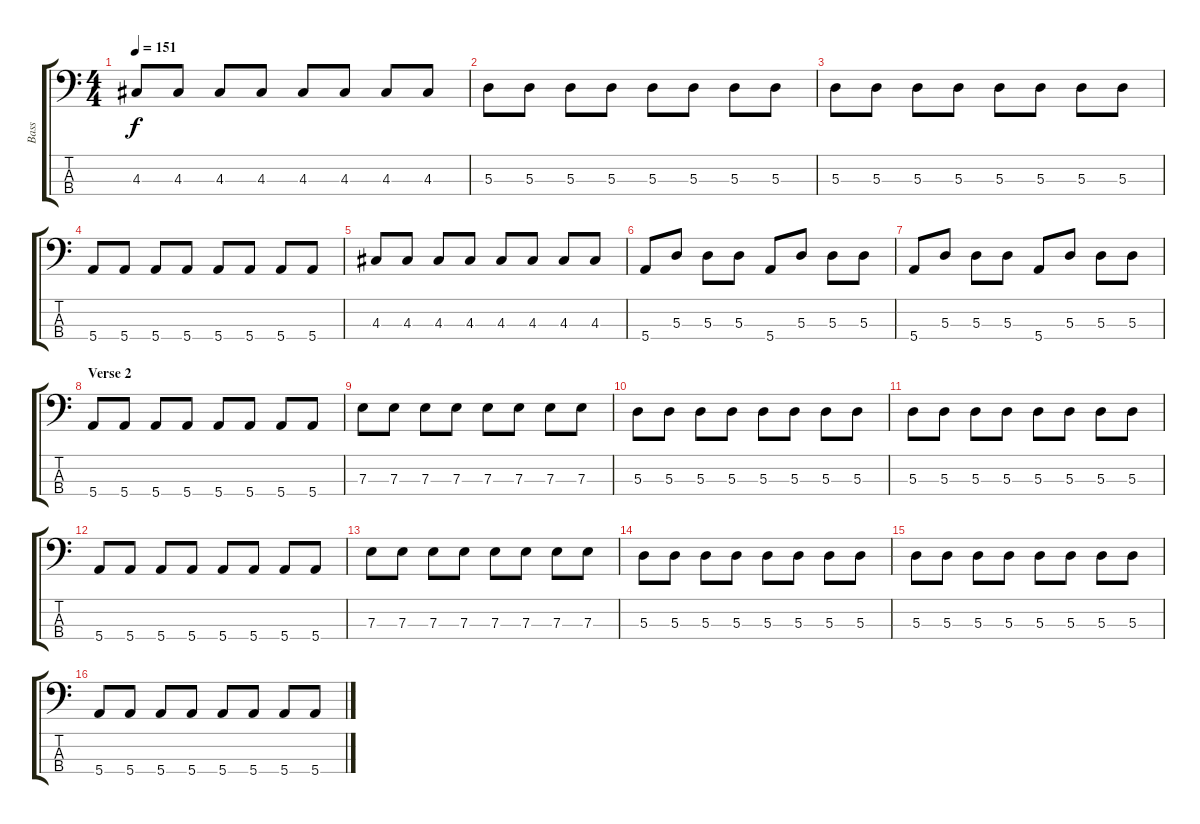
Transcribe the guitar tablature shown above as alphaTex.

\track ("Bass" "Bass") {instrument electricbasspick}
\staff {score tabs}
\tuning (G2 D2 A1 E1) {hide}
\ts (4 4)
\tempo 151
\clef f4
\ks c
4.3.8{dy f} 4.3.8 4.3.8 4.3.8 4.3.8 4.3.8 4.3.8 4.3.8 |
5.3.8 5.3.8 5.3.8 5.3.8 5.3.8 5.3.8 5.3.8 5.3.8 |
5.3.8 5.3.8 5.3.8 5.3.8 5.3.8 5.3.8 5.3.8 5.3.8 |
5.4.8 5.4.8 5.4.8 5.4.8 5.4.8 5.4.8 5.4.8 5.4.8 |
4.3.8 4.3.8 4.3.8 4.3.8 4.3.8 4.3.8 4.3.8 4.3.8 |
5.4.8 5.3.8 5.3.8 5.3.8 5.4.8 5.3.8 5.3.8 5.3.8 |
5.4.8 5.3.8 5.3.8 5.3.8 5.4.8 5.3.8 5.3.8 5.3.8 |
\section ("" "Verse 2")
5.4.8 5.4.8 5.4.8 5.4.8 5.4.8 5.4.8 5.4.8 5.4.8 |
7.3.8 7.3.8 7.3.8 7.3.8 7.3.8 7.3.8 7.3.8 7.3.8 |
5.3.8 5.3.8 5.3.8 5.3.8 5.3.8 5.3.8 5.3.8 5.3.8 |
5.3.8 5.3.8 5.3.8 5.3.8 5.3.8 5.3.8 5.3.8 5.3.8 |
5.4.8 5.4.8 5.4.8 5.4.8 5.4.8 5.4.8 5.4.8 5.4.8 |
7.3.8 7.3.8 7.3.8 7.3.8 7.3.8 7.3.8 7.3.8 7.3.8 |
5.3.8 5.3.8 5.3.8 5.3.8 5.3.8 5.3.8 5.3.8 5.3.8 |
5.3.8 5.3.8 5.3.8 5.3.8 5.3.8 5.3.8 5.3.8 5.3.8 |
5.4.8 5.4.8 5.4.8 5.4.8 5.4.8 5.4.8 5.4.8 5.4.8
